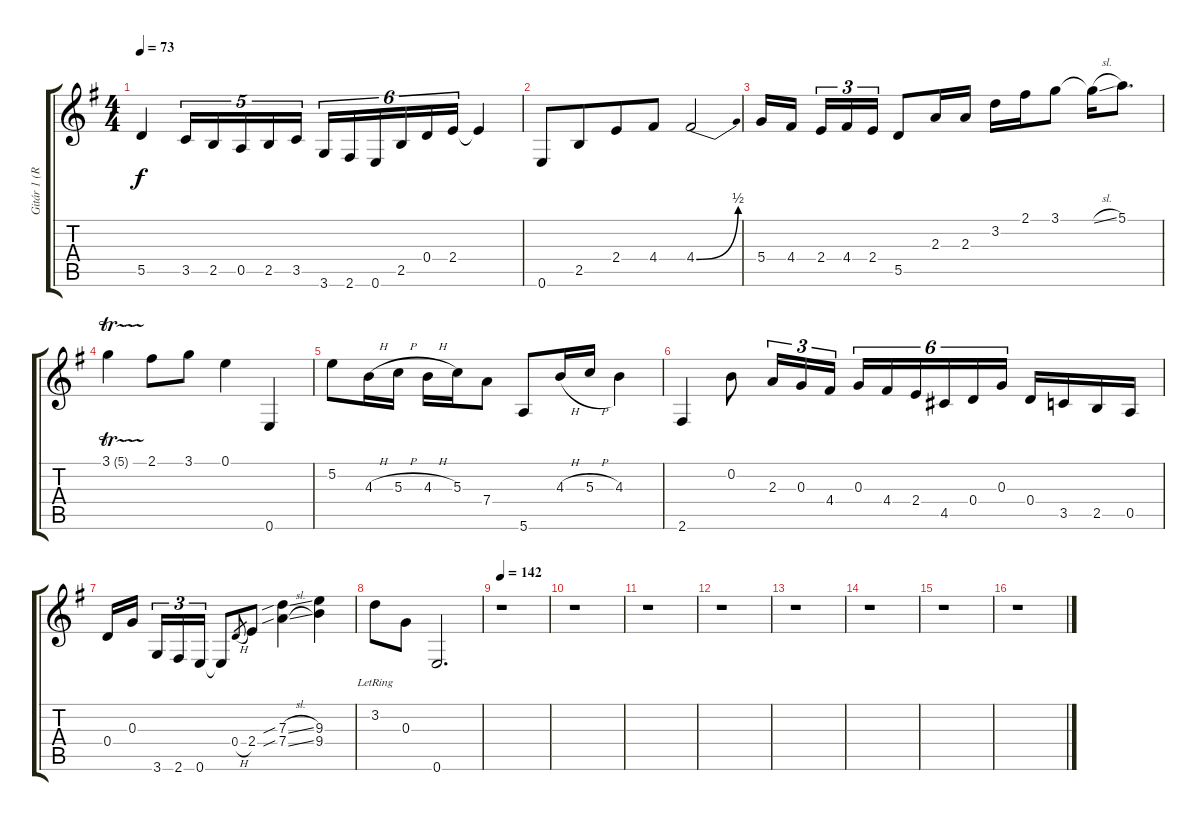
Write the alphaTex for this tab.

\track ("Gitár 1 (Ritchie Blackmore)" "Gitár 1 (R") {instrument electricguitarclean}
\staff {score tabs}
\tuning (E4 B3 G3 D3 A2 E2) {hide}
\ts (4 4)
\tempo 73
\clef g2
\ks g
5.5.4{dy f} 3.5.16{tu (5 4)} 2.5.16{tu (5 4)} 0.5.16{tu (5 4)} 2.5.16{tu (5 4)} 3.5.16{tu (5 4)} 3.6.16{tu (6 4)} 2.6.16{tu (6 4)} 0.6.16{tu (6 4)} 2.5.16{tu (6 4)} 0.4.16{tu (6 4)} 2.4.16{tu (6 4)} 2.4{t}.4 |
0.6.8 2.5.8{beam merge} 2.4.8 4.4.8 4.4{be (bend 0 0 60 2)}.2 |
5.4.16 4.4.16{beam splitsecondary} 2.4.16{tu (3 2)} 4.4.16{tu (3 2)} 2.4.16{tu (3 2)} 5.5.8 2.3.16 2.3.16 3.2.16 2.1.16 3.1.8 3.1{sl t}.16 5.1.8{d} |
3.1{tr (5 32)}.4 2.1.8 3.1.8 0.1.4 0.6.4 |
5.2.8 4.3{h}.16 5.3{h}.16 4.3{h}.16 5.3.16 7.4.8 5.6.8 4.3{h}.16 5.3{h}.16 4.3.4 |
2.6.4 0.2.8 2.3.16{tu (3 2)} 0.3.16{tu (3 2)} 4.4.16{tu (3 2)} 0.3.16{tu (6 4)} 4.4.16{tu (6 4)} 2.4.16{tu (6 4)} 4.5.16{tu (6 4)} 0.4.16{tu (6 4)} 0.3.16{tu (6 4)} 0.4.16 3.5.16 2.5.16 0.5.16 |
0.4.16 0.3.16{beam splitsecondary} 3.6.16{tu (3 2)} 2.6.16{tu (3 2)} 0.6.16{tu (3 2)} 0.6{t}.8 0.4{h}.8{gr} 2.4.8 (7.3{sib sl} 7.4{sib sl}).4 (9.3 9.4).4 |
3.2{lr}.8 0.3.8 0.6.2{d} |
\tempo 142
r.1 |
r.1 |
r.1 |
r.1 |
r.1 |
r.1 |
r.1 |
r.1
